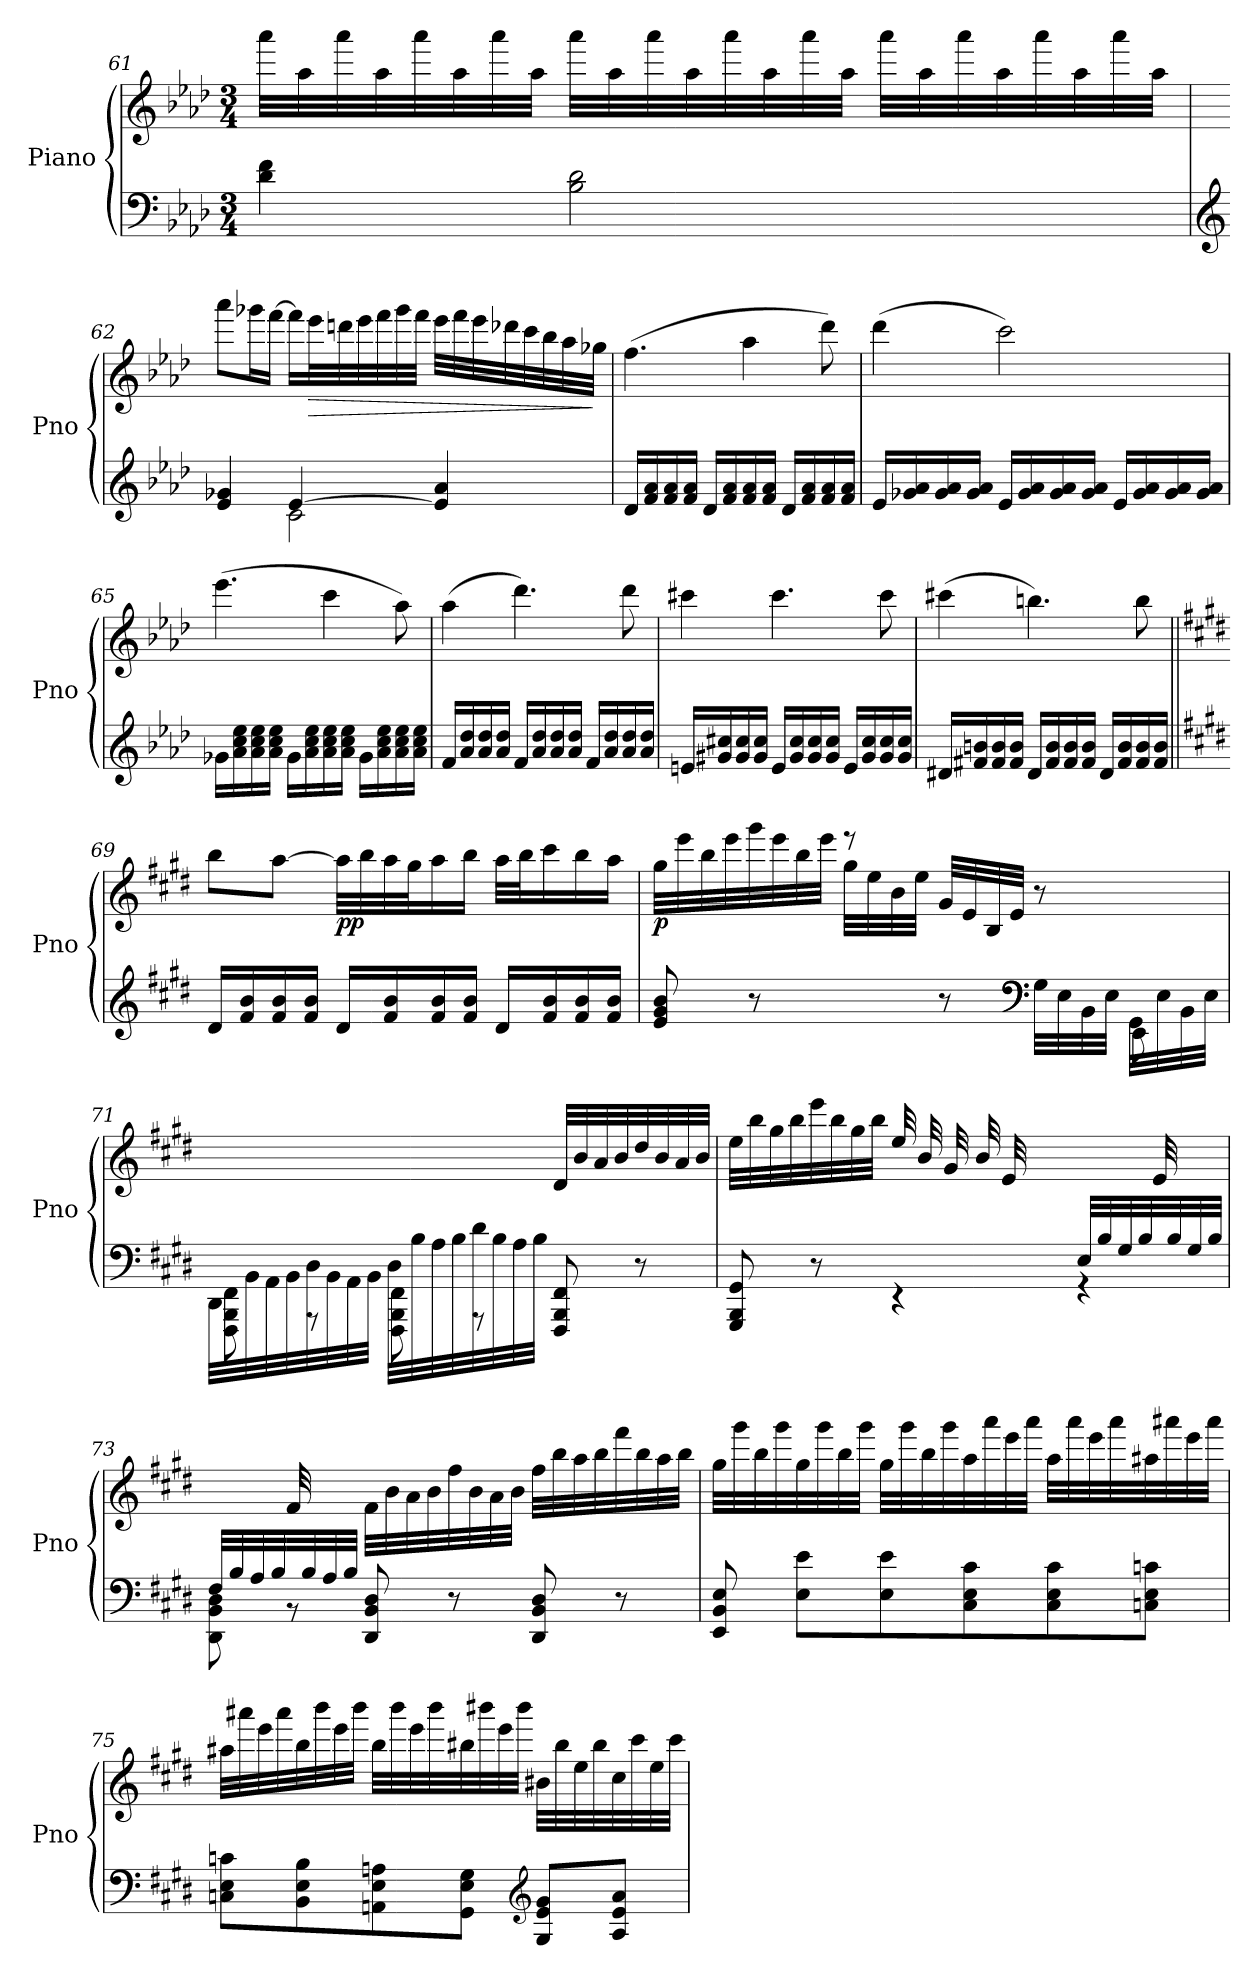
**kern	**kern	**dynam
*part1	*part1	*part1
*staff2	*staff1	*staff1/2
*I"Piano	*	*
*I'Pno	*	*
!!LO:LB:g=z
*clefF4	*clefG2	*
*k[b-e-a-d-]	*k[b-e-a-d-]	*
*M3/4	*M3/4	*
=61	=61	=61
4d-\ 4f\	32aaa-\LLL	.
.	32aa-\	.
.	32aaa-\	.
.	32aa-\	.
.	32aaa-\	.
.	32aa-\	.
.	32aaa-\	.
.	32aa-\JJJ	.
2B-\ 2d-\	32aaa-\LLL	.
.	32aa-\	.
.	32aaa-\	.
.	32aa-\	.
.	32aaa-\	.
.	32aa-\	.
.	32aaa-\	.
.	32aa-\JJJ	.
.	32aaa-\LLL	.
.	32aa-\	.
.	32aaa-\	.
.	32aa-\	.
.	32aaa-\	.
.	32aa-\	.
.	32aaa-\	.
.	32aa-\JJJ	.
!!LO:LB:g=z
=62	=62	=62
*clefG2	*	*
*^	*^	*
4e-/ 4g-X/	4ryy	8aaa-\L	4ryy	.
.	.	16ggg-X\L	.	.
.	.	[16fff\JJ	.	.
[4e-/	2c\	16fff\LL]	2ryy	.
!	!	!	!	!LO:HP:b
.	.	32eee-\L	.	>
.	.	32dddn\	.	.
.	.	32eee-\	.	.
.	.	32fff\	.	.
.	.	32ggg-\	.	.
.	.	32fff\JJJ	.	.
4e-/] 4a-/	.	32eee-\LLL	.	.
.	.	32fff\	.	.
.	.	32eee-\	.	.
.	.	32ddd-X\	.	.
.	.	32ccc\	.	.
.	.	32bb-\	.	.
.	.	32aa-\	.	.
.	.	32gg-X\JJJ	.	]
*v	*v	*	*	*
*	*v	*v	*
!!LO:LB:g=z
=63	=63	=63
!	!	!LO:DY:b
16d-/LL	(4.ff\	other-dynamics
16f/ 16a-/	.	.
16f/ 16a-/	.	.
16f/ 16a-/JJ	.	.
16d-/LL	.	.
16f/ 16a-/	.	.
16f/ 16a-/	4aa-\	.
16f/ 16a-/JJ	.	.
16d-/LL	.	.
16f/ 16a-/	.	.
16f/ 16a-/	8ddd-\)	.
16f/ 16a-/JJ	.	.
=64	=64	=64
16e-/LL	(4ddd-\	.
16g-X/ 16a-/	.	.
16g-/ 16a-/	.	.
16g-/ 16a-/JJ	.	.
16e-/LL	2ccc\)	.
16g-/ 16a-/	.	.
16g-/ 16a-/	.	.
16g-/ 16a-/JJ	.	.
16e-/LL	.	.
16g-/ 16a-/	.	.
16g-/ 16a-/	.	.
16g-/ 16a-/JJ	.	.
=65	=65	=65
16g-X\LL	(4.eee-\	.
16a-\ 16cc\ 16ee-\	.	.
16a-\ 16cc\ 16ee-\	.	.
16a-\ 16cc\ 16ee-\JJ	.	.
16g-\LL	.	.
16a-\ 16cc\ 16ee-\	.	.
16a-\ 16cc\ 16ee-\	4ccc\	.
16a-\ 16cc\ 16ee-\JJ	.	.
16g-\LL	.	.
16a-\ 16cc\ 16ee-\	.	.
!	!	!LO:DY:b
16a-\ 16cc\ 16ee-\	8aa-\)	other-dynamics
16a-\ 16cc\ 16ee-\JJ	.	.
!!LO:LB:g=z
=66	=66	=66
16f/LL	(4aa-\	.
16a-/ 16dd-/	.	.
16a-/ 16dd-/	.	.
16a-/ 16dd-/JJ	.	.
16f/LL	4.ddd-\)	.
16a-/ 16dd-/	.	.
16a-/ 16dd-/	.	.
16a-/ 16dd-/JJ	.	.
16f/LL	.	.
16a-/ 16dd-/	.	.
16a-/ 16dd-/	8ddd-\	.
16a-/ 16dd-/JJ	.	.
=67	=67	=67
!	!	!LO:DY:b
16en/LL	4ccc#X\	other-dynamics
16g#X/ 16cc#X/	.	.
16g#/ 16cc#/	.	.
16g#/ 16cc#/JJ	.	.
16e/LL	4.ccc#\	.
16g#/ 16cc#/	.	.
16g#/ 16cc#/	.	.
16g#/ 16cc#/JJ	.	.
16e/LL	.	.
16g#/ 16cc#/	.	.
16g#/ 16cc#/	8ccc#\	.
16g#/ 16cc#/JJ	.	.
=68	=68	=68
16d#X/LL	(4ccc#X\	.
16f#X/ 16bn/	.	.
16f#/ 16b/	.	.
16f#/ 16b/JJ	.	.
16d#/LL	4.bbn\)	.
16f#/ 16b/	.	.
16f#/ 16b/	.	.
16f#/ 16b/JJ	.	.
16d#/LL	.	.
16f#/ 16b/	.	.
16f#/ 16b/	8bb\	.
16f#/ 16b/JJ	.	.
!!LO:LB:g=z
=69||	=69||	=69||
*k[f#c#g#d#]	*k[f#c#g#d#]	*
16d#/LL	8bb\L	.
16f#/ 16b/	.	.
16f#/ 16b/	[8aa\J	.
16f#/ 16b/JJ	.	.
!	!	!LO:DY:b
16d#/LL	32aa\LLL]	pp
.	32bb\	.
16f#/ 16b/	32aa\	.
.	32gg#\J	.
16f#/ 16b/	16aa\	.
16f#/ 16b/JJ	16bb\JJ	.
16d#/LL	32aa\LLL	.
.	32bb\J	.
16f#/ 16b/	16ccc#\	.
16f#/ 16b/	16bb\	.
16f#/ 16b/JJ	16aa\JJ	.
=70	=70	=70
*^	*^	*
!	!	!	!	!LO:DY:b
2ryy	8e/ 8g#/ 8b/	32gg#\LLL	4ryy	p
.	.	32eee\	.	.
.	.	32bb\	.	.
.	.	32eee\	.	.
.	8r	32ggg#\	.	.
.	.	32eee\	.	.
.	.	32bb\	.	.
.	.	32eee\JJJ	.	.
.	8ryy	8reee	32gg#\LLL	.
.	.	.	32ee\	.
.	.	.	32b\	.
.	.	.	32ee\JJJ	.
.	8r	32g#/LLL	4.ryy	.
.	.	32e/	.	.
.	.	32B/	.	.
.	.	32e/JJJ	.	.
*clefF4	*	*	*	*
8ryy	32G#\LLL	8r	.	.
.	32E\	.	.	.
.	32BB\	.	.	.
.	32E\JJJ	.	.	.
32GG#\LLL	8EE\	8ryy	.	.
32E\	.	.	.	.
32BB\	.	.	.	.
32E\JJJ	.	.	.	.
*	*	*v	*v	*
!!LO:PB:g=z
=71	=71	=71	=71
32DD#\LLL	8FFF#\ 8BBB\ 8FF#\	2ryy	.
32BB\	.	.	.
32AA\	.	.	.
32BB\	.	.	.
32D#\	8rAAA	.	.
32BB\	.	.	.
32AA\	.	.	.
32BB\JJJ	.	.	.
32D#\LLL	8FFF#\ 8BBB\ 8FF#\	.	.
32B\	.	.	.
32A\	.	.	.
32B\	.	.	.
32d#\	8rAAA	.	.
32B\	.	.	.
32A\	.	.	.
32B\JJJ	.	.	.
4ryy	8FFF#/ 8BBB/ 8FF#/	32d#/LLL	.
.	.	32b/	.
.	.	32a/	.
.	.	32b/	.
.	8r	32dd#/	.
.	.	32b/	.
.	.	32a/	.
.	.	32b/JJJ	.
=72	=72	=72	=72
4ryy	8GGG#/ 8BBB/ 8GG#/	32ee\LLL	.
.	.	32bb\	.
.	.	32gg#\	.
.	.	32bb\	.
.	8r	32eee\	.
.	.	32bb\	.
.	.	32gg#\	.
.	.	32bb\JJJ	.
8ryy	4r	32ee/LLL	.
.	.	32b/	.
.	.	32g#/	.
.	.	32b/	.
32ryy	.	32e/	.
32B/	.	8..ryy	.
32G#/	.	.	.
32B/JJJ	.	.	.
32E/LLL	4rGG	.	.
32B/	.	.	.
32G#/	.	.	.
32B/	.	.	.
32ryy	.	32e/	.
32B/	.	16.ryy	.
32G#/	.	.	.
32B/JJJ	.	.	.
!!LO:LB:g=z
=73	=73	=73	=73
32F#/LLL	8DD#\ 8BB\ 8D#\	8ryy	.
32B/	.	.	.
32A/	.	.	.
32B/	.	.	.
32ryy	8r	32f#/	.
32B/	.	16.ryy	.
32A/	.	.	.
32B/JJJ	.	.	.
2ryy	8DD#/ 8BB/ 8D#/	32f#\LLL	.
.	.	32b\	.
.	.	32a\	.
.	.	32b\	.
.	8r	32ff#\	.
.	.	32b\	.
.	.	32a\	.
.	.	32b\JJJ	.
.	8DD#/ 8BB/ 8D#/	32ff#\LLL	.
.	.	32bb\	.
.	.	32aa\	.
.	.	32bb\	.
.	8r	32fff#\	.
.	.	32bb\	.
.	.	32aa\	.
.	.	32bb\JJJ	.
*v	*v	*	*
!!LO:LB:g=z
=74	=74	=74
8EE/ 8BB/ 8E/	32gg#\LLL	.
.	32ggg#\	.
.	32bb\	.
.	32ggg#\	.
!	!	!LO:DY:b
8E\ 8e\L	32gg#\	other-dynamics
.	32ggg#\	.
.	32bb\	.
.	32ggg#\JJJ	.
8E\ 8e\	32gg#\LLL	.
.	32ggg#\	.
.	32bb\	.
.	32ggg#\	.
8C#\ 8E\ 8c#\	32aa\	.
.	32aaa\	.
.	32eee\	.
.	32aaa\JJJ	.
8C#\ 8E\ 8c#\	32aa\LLL	.
.	32aaa\	.
.	32eee\	.
.	32aaa\	.
8Cn\ 8E\ 8cn\J	32aa#X\	.
.	32aaa#X\	.
.	32eee\	.
.	32aaa#\JJJ	.
!!LO:LB:g=z
=75	=75	=75
8Cn\ 8E\ 8cn\L	32aa#X\LLL	.
.	32aaa#X\	.
.	32eee\	.
.	32aaa#\	.
8BB\ 8E\ 8B\	32bb\	.
.	32bbb\	.
.	32eee\	.
.	32bbb\JJJ	.
8AAn\ 8E\ 8An\	32bb\LLL	.
.	32bbb\	.
.	32eee\	.
.	32bbb\	.
8GG#\ 8E\ 8G#\J	32bb#X\	.
.	32bbb#X\	.
.	32eee\	.
.	32bbb#\JJJ	.
*clefG2	*	*
8G#/ 8e/ 8g#/L	32b#X\LLL	.
.	32bb#\	.
.	32ee\	.
.	32bb#\	.
8A/ 8e/ 8a/J	32cc#\	.
.	32ccc#\	.
.	32ee\	.
.	32ccc#\JJJ	.
=	=	=
*-	*-	*-
